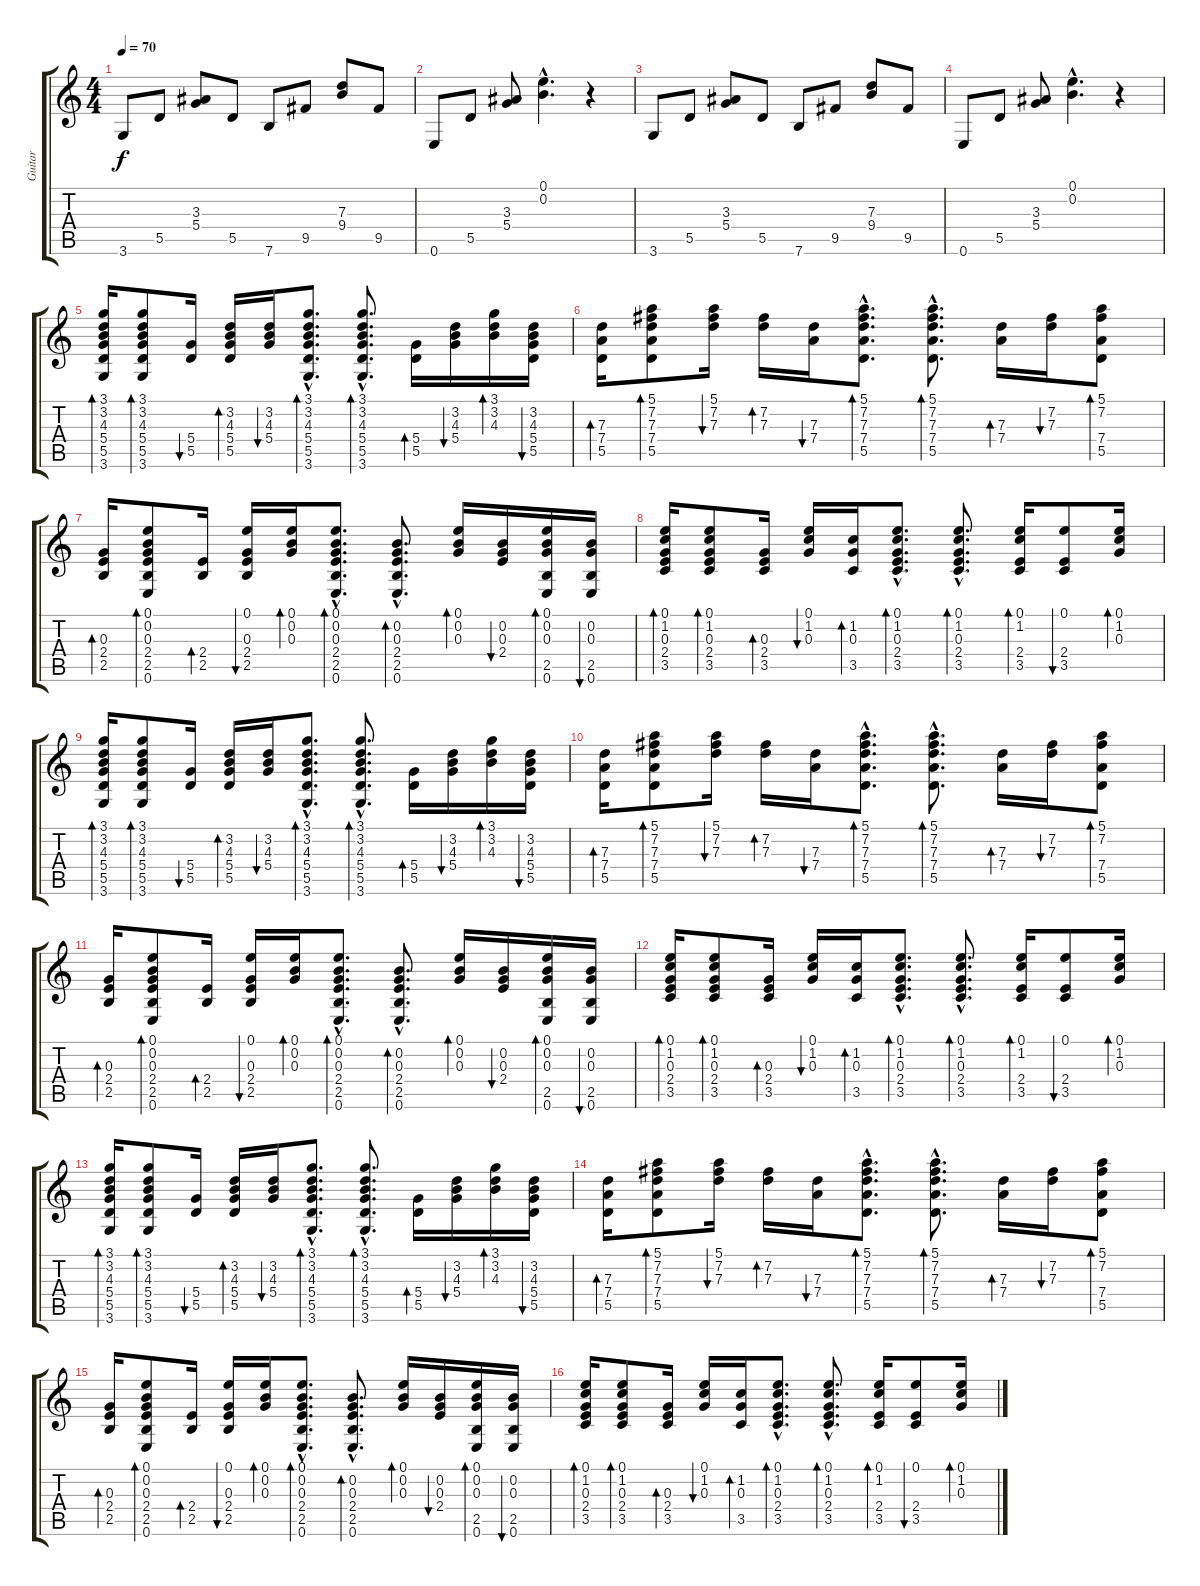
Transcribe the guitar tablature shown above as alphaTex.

\track ("Guitar" "Guitar") {instrument acousticguitarsteel}
\staff {score tabs}
\tuning (E4 B3 G3 D3 A2 E2) {hide}
\ts (4 4)
\tempo 70
\clef g2
\ks c
3.6.8{dy f} 5.5.8 (3.3 5.4).8 5.5.8 7.6.8 9.5.8 (7.3 9.4).8 9.5.8 |
0.6.8 5.5.8 (3.3 5.4).8 (0.1{hac} 0.2{hac}).4{d} r.4 |
3.6.8 5.5.8 (3.3 5.4).8 5.5.8 7.6.8 9.5.8 (7.3 9.4).8 9.5.8 |
0.6.8 5.5.8 (3.3 5.4).8 (0.1{hac} 0.2{hac}).4{d} r.4 |
(3.1 3.2 4.3 5.4 5.5 3.6).16{bd 30} (3.1 3.2 4.3 5.4 5.5 3.6).8{bd 30} (5.4 5.5).16{bu 30} (3.2 4.3 5.4 5.5).16{bd 30} (3.2 4.3 5.4).16{bu 30} (3.1{hac} 3.2{hac} 4.3{hac} 5.4{hac} 5.5{hac} 3.6{hac}).8{d bd 30} (3.1{hac} 3.2{hac} 4.3{hac} 5.4{hac} 5.5{hac} 3.6{hac}).8{d bd 30} (5.4 5.5).16{bd 30} (3.2 4.3 5.4).16{bu 30} (3.1 3.2 4.3).16{bd 30} (3.2 4.3 5.4 5.5).16{bu 30} |
(7.3 7.4 5.5).16{bd 30} (5.1 7.2 7.3 7.4 5.5).8{bd 30} (5.1 7.2 7.3).16{bu 30} (7.2 7.3).16{bd 30} (7.3 7.4).16{bu 30} (5.1{hac} 7.2{hac} 7.3{hac} 7.4{hac} 5.5{hac}).8{d bd 30} (5.1{hac} 7.2{hac} 7.3{hac} 7.4{hac} 5.5{hac}).8{d bd 30} (7.3 7.4).16{bd 30} (7.2 7.3).16{bu 30} (5.1 7.2 7.4 5.5).8{bd 30} |
(0.3 2.4 2.5).16{bd 30} (0.1 0.2 0.3 2.4 2.5 0.6).8{bd 30} (2.4 2.5).16{bd 30} (0.1 0.3 2.4 2.5).16{bu 30} (0.1 0.2 0.3).16{bd 30} (0.1{hac} 0.2{hac} 0.3{hac} 2.4{hac} 2.5{hac} 0.6{hac}).8{d bd 30} (0.2{hac} 0.3{hac} 2.4{hac} 2.5{hac} 0.6{hac}).8{d bd 30} (0.1 0.2 0.3).16{bd 30} (0.2 0.3 2.4).16{bu 30} (0.1 0.2 0.3 2.5 0.6).16{bd 30} (0.2 0.3 2.5 0.6).16{bu 30} |
(0.1 1.2 0.3 2.4 3.5).16{bd 30} (0.1 1.2 0.3 2.4 3.5).8{bd 30} (0.3 2.4 3.5).16{bd 30} (0.1 1.2 0.3).16{bu 30} (1.2 0.3 3.5).16{bd 30} (0.1{hac} 1.2{hac} 0.3{hac} 2.4{hac} 3.5{hac}).8{d bd 30} (0.1{hac} 1.2{hac} 0.3{hac} 2.4{hac} 3.5{hac}).8{d bd 30} (0.1 1.2 2.4 3.5).16{bd 30} (0.1 2.4 3.5).8{bu 30} (0.1 1.2 0.3).16{bd 30} |
(3.1 3.2 4.3 5.4 5.5 3.6).16{bd 30} (3.1 3.2 4.3 5.4 5.5 3.6).8{bd 30} (5.4 5.5).16{bu 30} (3.2 4.3 5.4 5.5).16{bd 30} (3.2 4.3 5.4).16{bu 30} (3.1{hac} 3.2{hac} 4.3{hac} 5.4{hac} 5.5{hac} 3.6{hac}).8{d bd 30} (3.1{hac} 3.2{hac} 4.3{hac} 5.4{hac} 5.5{hac} 3.6{hac}).8{d bd 30} (5.4 5.5).16{bd 30} (3.2 4.3 5.4).16{bu 30} (3.1 3.2 4.3).16{bd 30} (3.2 4.3 5.4 5.5).16{bu 30} |
(7.3 7.4 5.5).16{bd 30} (5.1 7.2 7.3 7.4 5.5).8{bd 30} (5.1 7.2 7.3).16{bu 30} (7.2 7.3).16{bd 30} (7.3 7.4).16{bu 30} (5.1{hac} 7.2{hac} 7.3{hac} 7.4{hac} 5.5{hac}).8{d bd 30} (5.1{hac} 7.2{hac} 7.3{hac} 7.4{hac} 5.5{hac}).8{d bd 30} (7.3 7.4).16{bd 30} (7.2 7.3).16{bu 30} (5.1 7.2 7.4 5.5).8{bd 30} |
(0.3 2.4 2.5).16{bd 30} (0.1 0.2 0.3 2.4 2.5 0.6).8{bd 30} (2.4 2.5).16{bd 30} (0.1 0.3 2.4 2.5).16{bu 30} (0.1 0.2 0.3).16{bd 30} (0.1{hac} 0.2{hac} 0.3{hac} 2.4{hac} 2.5{hac} 0.6{hac}).8{d bd 30} (0.2{hac} 0.3{hac} 2.4{hac} 2.5{hac} 0.6{hac}).8{d bd 30} (0.1 0.2 0.3).16{bd 30} (0.2 0.3 2.4).16{bu 30} (0.1 0.2 0.3 2.5 0.6).16{bd 30} (0.2 0.3 2.5 0.6).16{bu 30} |
(0.1 1.2 0.3 2.4 3.5).16{bd 30} (0.1 1.2 0.3 2.4 3.5).8{bd 30} (0.3 2.4 3.5).16{bd 30} (0.1 1.2 0.3).16{bu 30} (1.2 0.3 3.5).16{bd 30} (0.1{hac} 1.2{hac} 0.3{hac} 2.4{hac} 3.5{hac}).8{d bd 30} (0.1{hac} 1.2{hac} 0.3{hac} 2.4{hac} 3.5{hac}).8{d bd 30} (0.1 1.2 2.4 3.5).16{bd 30} (0.1 2.4 3.5).8{bu 30} (0.1 1.2 0.3).16{bd 30} |
(3.1 3.2 4.3 5.4 5.5 3.6).16{bd 30} (3.1 3.2 4.3 5.4 5.5 3.6).8{bd 30} (5.4 5.5).16{bu 30} (3.2 4.3 5.4 5.5).16{bd 30} (3.2 4.3 5.4).16{bu 30} (3.1{hac} 3.2{hac} 4.3{hac} 5.4{hac} 5.5{hac} 3.6{hac}).8{d bd 30} (3.1{hac} 3.2{hac} 4.3{hac} 5.4{hac} 5.5{hac} 3.6{hac}).8{d bd 30} (5.4 5.5).16{bd 30} (3.2 4.3 5.4).16{bu 30} (3.1 3.2 4.3).16{bd 30} (3.2 4.3 5.4 5.5).16{bu 30} |
(7.3 7.4 5.5).16{bd 30} (5.1 7.2 7.3 7.4 5.5).8{bd 30} (5.1 7.2 7.3).16{bu 30} (7.2 7.3).16{bd 30} (7.3 7.4).16{bu 30} (5.1{hac} 7.2{hac} 7.3{hac} 7.4{hac} 5.5{hac}).8{d bd 30} (5.1{hac} 7.2{hac} 7.3{hac} 7.4{hac} 5.5{hac}).8{d bd 30} (7.3 7.4).16{bd 30} (7.2 7.3).16{bu 30} (5.1 7.2 7.4 5.5).8{bd 30} |
(0.3 2.4 2.5).16{bd 30} (0.1 0.2 0.3 2.4 2.5 0.6).8{bd 30} (2.4 2.5).16{bd 30} (0.1 0.3 2.4 2.5).16{bu 30} (0.1 0.2 0.3).16{bd 30} (0.1{hac} 0.2{hac} 0.3{hac} 2.4{hac} 2.5{hac} 0.6{hac}).8{d bd 30} (0.2{hac} 0.3{hac} 2.4{hac} 2.5{hac} 0.6{hac}).8{d bd 30} (0.1 0.2 0.3).16{bd 30} (0.2 0.3 2.4).16{bu 30} (0.1 0.2 0.3 2.5 0.6).16{bd 30} (0.2 0.3 2.5 0.6).16{bu 30} |
(0.1 1.2 0.3 2.4 3.5).16{bd 30} (0.1 1.2 0.3 2.4 3.5).8{bd 30} (0.3 2.4 3.5).16{bd 30} (0.1 1.2 0.3).16{bu 30} (1.2 0.3 3.5).16{bd 30} (0.1{hac} 1.2{hac} 0.3{hac} 2.4{hac} 3.5{hac}).8{d bd 30} (0.1{hac} 1.2{hac} 0.3{hac} 2.4{hac} 3.5{hac}).8{d bd 30} (0.1 1.2 2.4 3.5).16{bd 30} (0.1 2.4 3.5).8{bu 30} (0.1 1.2 0.3).16{bd 30}
